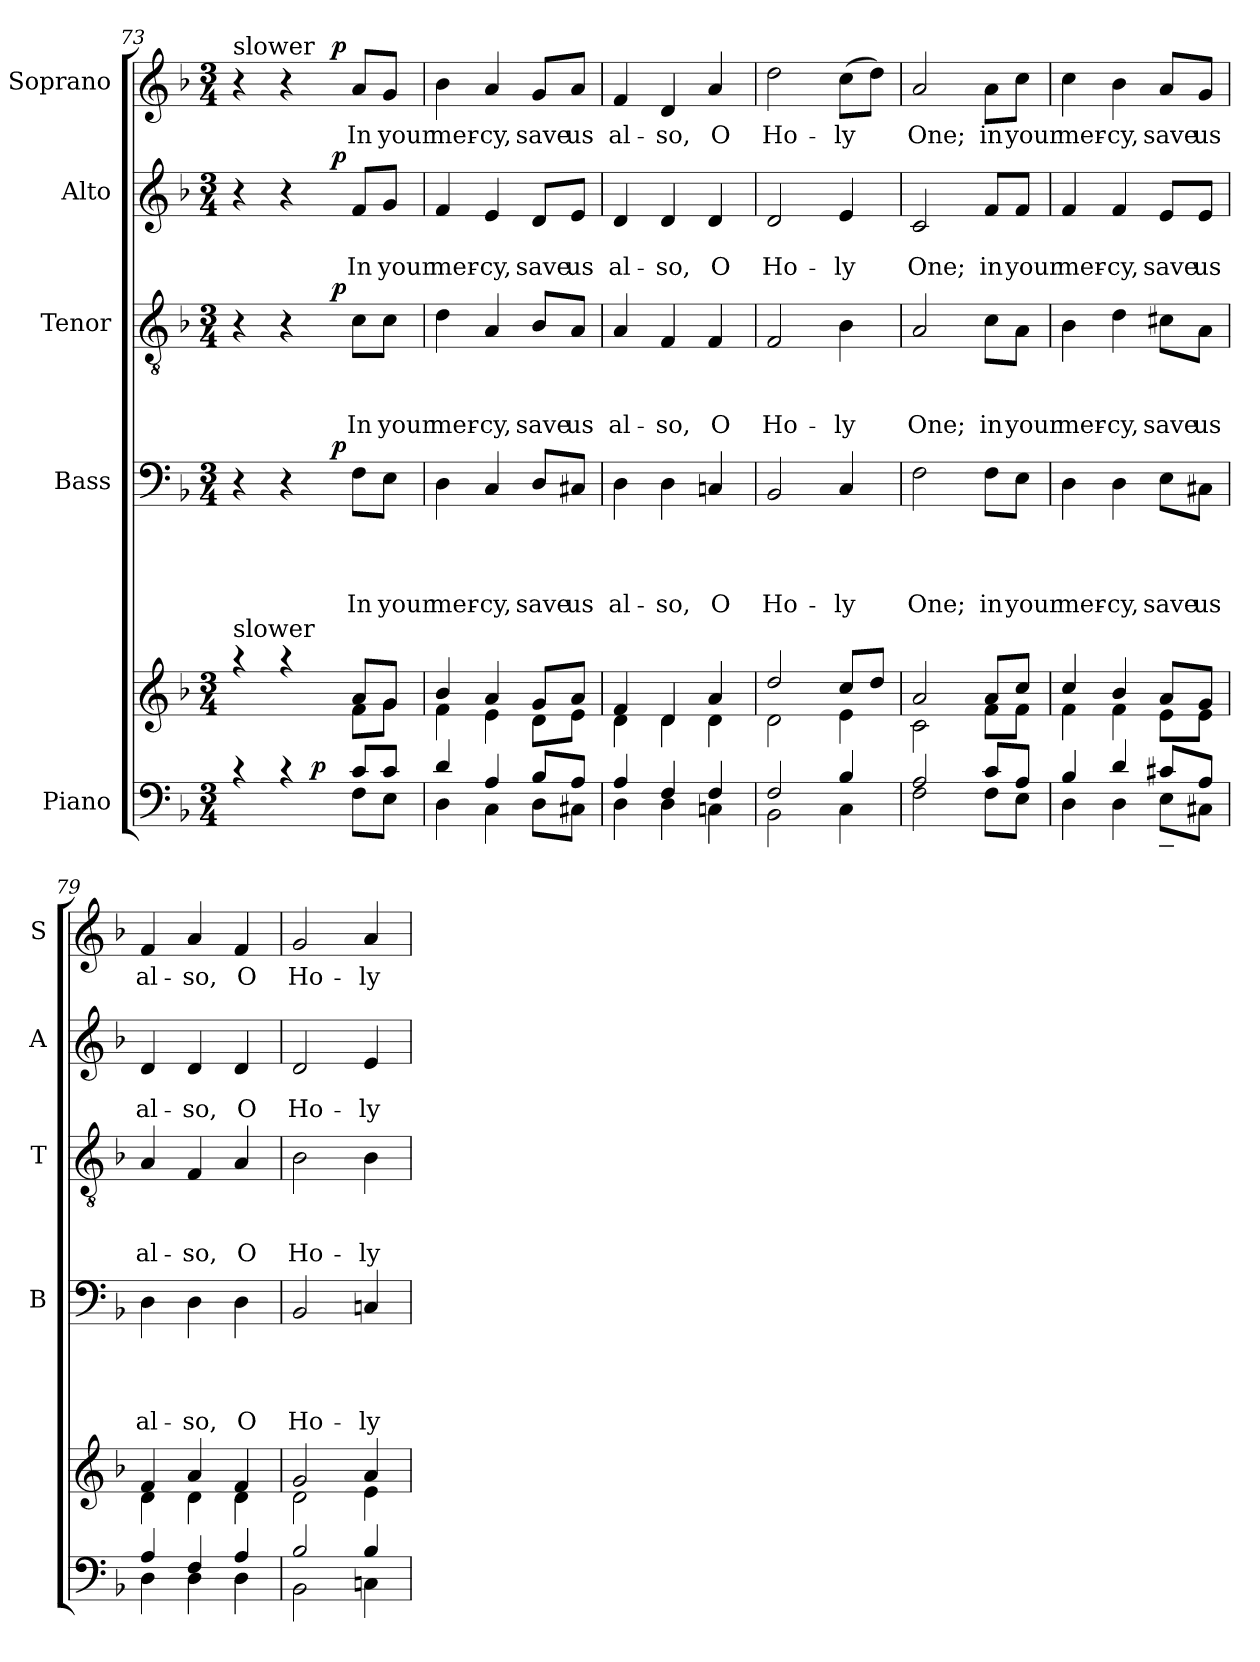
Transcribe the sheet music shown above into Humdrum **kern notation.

**kern	**kern	**dynam	**kern	**text	**text	**text	**text	**dynam	**kern	**text	**text	**text	**dynam	**kern	**text	**text	**dynam	**kern	**text	**dynam
*part5	*part5	*part5	*part4	*part4	*part4	*part4	*part4	*part4	*part3	*part3	*part3	*part3	*part3	*part2	*part2	*part2	*part2	*part1	*part1	*part1
*staff6	*staff5	*staff5/6	*staff4	*staff4	*staff4	*staff4	*staff4	*staff4	*staff3	*staff3	*staff3	*staff3	*staff3	*staff2	*staff2	*staff2	*staff2	*staff1	*staff1	*staff1
*I"Piano	*	*	*I"Bass	*	*	*	*	*	*I"Tenor	*	*	*	*	*I"Alto	*	*	*	*I"Soprano	*	*
*	*	*	*I'B	*	*	*	*	*	*I'T	*	*	*	*	*I'A	*	*	*	*I'S	*	*
*clefF4	*clefG2	*	*clefF4	*	*	*	*	*	*clefGv2	*	*	*	*	*clefG2	*	*	*	*clefG2	*	*
*k[b-]	*k[b-]	*	*k[b-]	*	*	*	*	*	*k[b-]	*	*	*	*	*k[b-]	*	*	*	*k[b-]	*	*
*F:	*F:	*	*F:	*	*	*	*	*	*F:	*	*	*	*	*F:	*	*	*	*F:	*	*
*M3/4	*M3/4	*	*M3/4	*	*	*	*	*	*M3/4	*	*	*	*	*M3/4	*	*	*	*M3/4	*	*
=73	=73	=73	=73	=73	=73	=73	=73	=73	=73	=73	=73	=73	=73	=73	=73	=73	=73	=73	=73	=73
*^	*^	*	*^	*	*	*	*	*	*^	*	*	*	*	*^	*	*	*	*^	*	*
*	*^	*	*	*	*	*	*	*	*	*	*	*	*	*	*	*	*	*	*	*	*	*	*	*	*	*
!	!	!	!	!	!	!	!	!	!	!	!	!	!	!	!	!	!	!	!	!	!	!	!	!LO:TX:a:t=slower	!	!	!
!	!	!	!LO:TX:a:t=slower	!	!	!	!	!	!	!	!	!	!	!	!	!	!	!	!	!	!	!	!	!	!	!	!
4rc	2ryy	4.ryy	4raa	2ryy	.	4r	4..ryy	.	.	.	.	.	4r	4..ryy	.	.	.	.	4r	4..ryy	.	.	.	4r	4..ryy	.	.
4rc	.	.	4raa	.	.	4r	.	.	.	.	.	.	4r	.	.	.	.	.	4r	.	.	.	.	4r	.	.	.
!	!	!	!	!	!LO:DY:a=2	!	!	!	!	!	!	!	!	!	!	!	!	!	!	!	!	!	!	!	!	!	!
.	.	4.ryy	.	.	p	.	.	.	.	.	.	.	.	.	.	.	.	.	.	.	.	.	.	.	.	.	.
!	!	!	!	!	!	!	!	!	!	!	!	!LO:DY:a	!	!	!	!	!	!LO:DY:a	!	!	!	!	!LO:DY:a	!	!	!	!LO:DY:a
.	.	.	.	.	.	.	4ryy	.	.	.	.	p	.	4ryy	.	.	.	p	.	4ryy	.	.	p	.	4ryy	.	p
!	!	!	!	!	!	!	!	!	!	!	!LO:LY:b	!	!	!	!	!	!LO:LY:b	!	!	!	!	!LO:LY:b	!	!	!	!LO:LY:b	!
8c/L	8F\L	.	8a/L	8f\L	.	8F\L	.	.	.	.	In	.	8c\L	.	.	.	In	.	8f/L	.	.	In	.	8a/L	.	In	.
!	!	!	!	!	!	!	!	!	!	!	!LO:LY:b	!	!	!	!	!	!LO:LY:b	!	!	!	!	!LO:LY:b	!	!	!	!LO:LY:b	!
8c/J	8E\J	.	8g/J	8g\J	.	8E\J	.	.	.	.	your	.	8c\J	.	.	.	your	.	8g/J	.	.	your	.	8g/J	.	your	.
.	.	.	.	.	.	.	16ryy	.	.	.	.	.	.	16ryy	.	.	.	.	.	16ryy	.	.	.	.	16ryy	.	.
=74	=74	=74	=74	=74	=74	=74	=74	=74	=74	=74	=74	=74	=74	=74	=74	=74	=74	=74	=74	=74	=74	=74	=74	=74	=74	=74	=74
!	!	!	!	!	!	!	!	!	!	!	!LO:LY:b	!	!	!	!	!	!LO:LY:b	!	!	!	!	!LO:LY:b	!	!	!	!LO:LY:b	!
*	*	*	*	*	*	*v	*v	*	*	*	*	*	*	*	*	*	*	*	*v	*v	*	*	*	*v	*v	*	*
*	*v	*v	*	*	*	*	*	*	*	*	*	*v	*v	*	*	*	*	*	*	*	*	*	*	*
4d/	4D\	4b-/	4f\	.	4D\	.	.	.	mer-	.	4d\	.	.	mer-	.	4f/	.	mer-	.	4b-\	mer-	.
!	!	!	!	!	!	!	!	!	!LO:LY:b	!	!	!	!	!LO:LY:b	!	!	!	!LO:LY:b	!	!	!LO:LY:b	!
4A/	4C\	4a/	4e\	.	4C/	.	.	.	-cy,	.	4A/	.	.	-cy,	.	4e/	.	-cy,	.	4a/	-cy,	.
!	!	!	!	!	!	!	!	!	!LO:LY:b	!	!	!	!	!LO:LY:b	!	!	!	!LO:LY:b	!	!	!LO:LY:b	!
8B-/L	8D\L	8g/L	8d\L	.	8D/L	.	.	.	save	.	8B-/L	.	.	save	.	8d/L	.	save	.	8g/L	save	.
!	!	!	!	!	!	!	!	!	!LO:LY:b	!	!	!	!	!LO:LY:b	!	!	!	!LO:LY:b	!	!	!LO:LY:b	!
8A/J	8C#X\J	8a/J	8e\J	.	8C#X/J	.	.	.	us	.	8A/J	.	.	us	.	8e/J	.	us	.	8a/J	us	.
!!LO:PB:g=z
=75	=75	=75	=75	=75	=75	=75	=75	=75	=75	=75	=75	=75	=75	=75	=75	=75	=75	=75	=75	=75	=75	=75
!	!	!	!	!	!	!	!	!	!LO:LY:b	!	!	!	!	!LO:LY:b	!	!	!	!LO:LY:b	!	!	!LO:LY:b	!
4A/	4D\	4f/	4d\	.	4D\	.	.	.	al-	.	4A/	.	.	al-	.	4d/	.	al-	.	4f/	al-	.
!	!	!	!	!	!	!	!	!	!LO:LY:b	!	!	!	!	!LO:LY:b	!	!	!	!LO:LY:b	!	!	!LO:LY:b	!
4F/	4D\	4d/	4d\	.	4D\	.	.	.	-so,	.	4F/	.	.	-so,	.	4d/	.	-so,	.	4d/	-so,	.
!	!	!	!	!	!	!	!	!	!LO:LY:b	!	!	!	!	!LO:LY:b	!	!	!	!LO:LY:b	!	!	!LO:LY:b	!
4F/	4Cn\	4a/	4d\	.	4Cn/	.	.	.	O	.	4F/	.	.	O	.	4d/	.	O	.	4a/	O	.
=76	=76	=76	=76	=76	=76	=76	=76	=76	=76	=76	=76	=76	=76	=76	=76	=76	=76	=76	=76	=76	=76	=76
!	!	!	!	!	!	!	!	!	!LO:LY:b	!	!	!	!	!LO:LY:b	!	!	!	!LO:LY:b	!	!	!LO:LY:b	!
2F/	2BB-\	2dd/	2d\	.	2BB-/	.	.	.	Ho-	.	2F/	.	.	Ho-	.	2d/	.	Ho-	.	2dd\	Ho-	.
!	!	!	!	!	!	!	!	!	!LO:LY:b	!	!	!	!	!LO:LY:b	!	!	!	!LO:LY:b	!	!	!LO:LY:b	!
4B-/	4C\	8cc/L	4e\	.	4C/	.	.	.	-ly	.	4B-\	.	.	-ly	.	4e/	.	-ly	.	(>8cc\L	-ly	.
.	.	8dd/J	.	.	.	.	.	.	.	.	.	.	.	.	.	.	.	.	.	8dd\J)	.	.
=77	=77	=77	=77	=77	=77	=77	=77	=77	=77	=77	=77	=77	=77	=77	=77	=77	=77	=77	=77	=77	=77	=77
!	!	!	!	!	!	!	!	!	!LO:LY:b	!	!	!	!	!LO:LY:b	!	!	!	!LO:LY:b	!	!	!LO:LY:b	!
2A/	2F\	2a/	2c\	.	2F\	.	.	.	One;	.	2A/	.	.	One;	.	2c/	.	One;	.	2a/	One;	.
!	!	!	!	!	!	!	!	!	!LO:LY:b	!	!	!	!	!LO:LY:b	!	!	!	!LO:LY:b	!	!	!LO:LY:b	!
8c/L	8F\L	8a/L	8f\L	.	8F\L	.	.	.	in	.	8c\L	.	.	in	.	8f/L	.	in	.	8a\L	in	.
!	!	!	!	!	!	!	!	!	!LO:LY:b	!	!	!	!	!LO:LY:b	!	!	!	!LO:LY:b	!	!	!LO:LY:b	!
8A/J	8E\J	8cc/J	8f\J	.	8E\J	.	.	.	your	.	8A\J	.	.	your	.	8f/J	.	your	.	8cc\J	your	.
=78	=78	=78	=78	=78	=78	=78	=78	=78	=78	=78	=78	=78	=78	=78	=78	=78	=78	=78	=78	=78	=78	=78
!	!	!	!	!	!	!	!	!	!LO:LY:b	!	!	!	!	!LO:LY:b	!	!	!	!LO:LY:b	!	!	!LO:LY:b	!
4B-/	4D\	4cc/	4f\	.	4D\	.	.	.	mer-	.	4B-\	.	.	mer-	.	4f/	.	mer-	.	4cc\	mer-	.
!	!	!	!	!	!	!	!	!	!LO:LY:b	!	!	!	!	!LO:LY:b	!	!	!	!LO:LY:b	!	!	!LO:LY:b	!
4d/	4D\	4b-/	4f\	.	4D\	.	.	.	-cy,	.	4d\	.	.	-cy,	.	4f/	.	-cy,	.	4b-\	-cy,	.
!	!	!	!	!	!	!	!	!	!LO:LY:b	!	!	!	!	!LO:LY:b	!	!	!	!LO:LY:b	!	!	!LO:LY:b	!
8c#X/L	8E~<\L	8a/L	8e\L	.	8E\L	.	.	.	save	.	8c#X\L	.	.	save	.	8e/L	.	save	.	8a/L	save	.
!	!	!	!	!	!	!	!	!	!LO:LY:b	!	!	!	!	!LO:LY:b	!	!	!	!LO:LY:b	!	!	!LO:LY:b	!
8A/J	8C#X\J	8g/J	8e\J	.	8C#X\J	.	.	.	us	.	8A\J	.	.	us	.	8e/J	.	us	.	8g/J	us	.
=79	=79	=79	=79	=79	=79	=79	=79	=79	=79	=79	=79	=79	=79	=79	=79	=79	=79	=79	=79	=79	=79	=79
!	!	!	!	!	!	!	!	!	!LO:LY:b	!	!	!	!	!LO:LY:b	!	!	!	!LO:LY:b	!	!	!LO:LY:b	!
4A/	4D\	4f/	4d\	.	4D\	.	.	.	al-	.	4A/	.	.	al-	.	4d/	.	al-	.	4f/	al-	.
!	!	!	!	!	!	!	!	!	!LO:LY:b	!	!	!	!	!LO:LY:b	!	!	!	!LO:LY:b	!	!	!LO:LY:b	!
4F/	4D\	4a/	4d\	.	4D\	.	.	.	-so,	.	4F/	.	.	-so,	.	4d/	.	-so,	.	4a/	-so,	.
!	!	!	!	!	!	!	!	!	!LO:LY:b	!	!	!	!	!LO:LY:b	!	!	!	!LO:LY:b	!	!	!LO:LY:b	!
4A/	4D\	4f/	4d\	.	4D\	.	.	.	O	.	4A/	.	.	O	.	4d/	.	O	.	4f/	O	.
=80	=80	=80	=80	=80	=80	=80	=80	=80	=80	=80	=80	=80	=80	=80	=80	=80	=80	=80	=80	=80	=80	=80
!	!	!	!	!	!	!	!	!	!LO:LY:b	!	!	!	!	!LO:LY:b	!	!	!	!LO:LY:b	!	!	!LO:LY:b	!
2B-/	2BB-\	2g/	2d\	.	2BB-/	.	.	.	Ho-	.	2B-\	.	.	Ho-	.	2d/	.	Ho-	.	2g/	Ho-	.
!	!	!	!	!	!	!	!	!	!LO:LY:b	!	!	!	!	!LO:LY:b	!	!	!	!LO:LY:b	!	!	!LO:LY:b	!
4B-/	4Cn\	4a/	4e\	.	4Cn/	.	.	.	-ly	.	4B-\	.	.	-ly	.	4e/	.	-ly	.	4a/	-ly	.
*v	*v	*	*	*	*	*	*	*	*	*	*	*	*	*	*	*	*	*	*	*	*	*
*	*v	*v	*	*	*	*	*	*	*	*	*	*	*	*	*	*	*	*	*	*	*
=	=	=	=	=	=	=	=	=	=	=	=	=	=	=	=	=	=	=	=	=
*-	*-	*-	*-	*-	*-	*-	*-	*-	*-	*-	*-	*-	*-	*-	*-	*-	*-	*-	*-	*-
